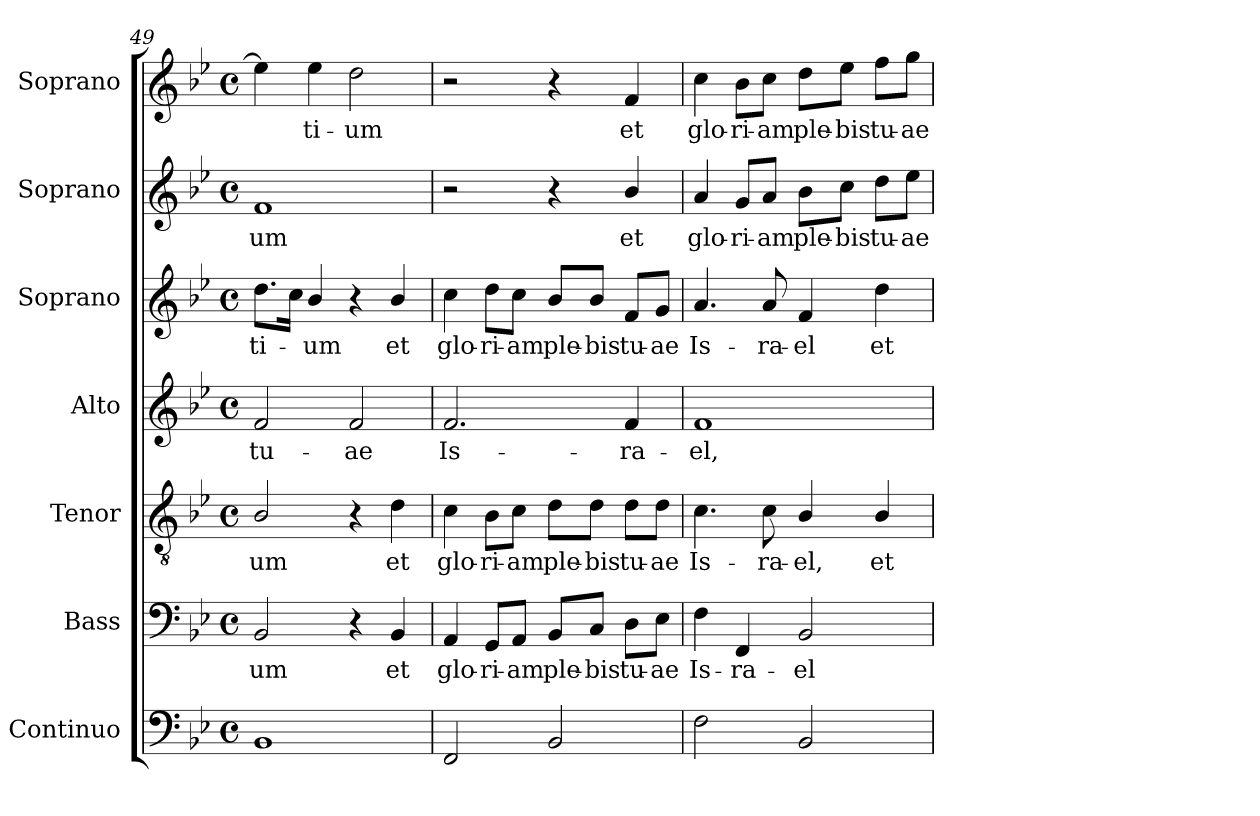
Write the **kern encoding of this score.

**kern	**kern	**text	**kern	**text	**kern	**text	**kern	**text	**kern	**text	**kern	**text
*part7	*part6	*part6	*part5	*part5	*part4	*part4	*part3	*part3	*part2	*part2	*part1	*part1
*staff7	*staff6	*staff6	*staff5	*staff5	*staff4	*staff4	*staff3	*staff3	*staff2	*staff2	*staff1	*staff1
*I"Continuo	*I"Bass	*	*I"Tenor	*	*I"Alto	*	*I"Soprano	*	*I"Soprano	*	*I"Soprano	*
*I'Cont.	*I'B.	*	*I'T.	*	*I'A.	*	*I'S.	*	*I'S.	*	*I'S.	*
*clefF4	*clefF4	*	*clefGv2	*	*clefG2	*	*clefG2	*	*clefG2	*	*clefG2	*
*	*	*	*ITrd7c12	*	*	*	*	*	*	*	*	*
*k[b-e-]	*k[b-e-]	*	*k[b-e-]	*	*k[b-e-]	*	*k[b-e-]	*	*k[b-e-]	*	*k[b-e-]	*
*B-:	*B-:	*	*B-:	*	*B-:	*	*B-:	*	*B-:	*	*B-:	*
*M4/4	*M4/4	*	*M4/4	*	*M4/4	*	*M4/4	*	*M4/4	*	*M4/4	*
*met(c)	*met(c)	*	*met(c)	*	*met(c)	*	*met(c)	*	*met(c)	*	*met(c)	*
=49	=49	=49	=49	=49	=49	=49	=49	=49	=49	=49	=49	=49
!	!	!LO:LY:b:color=#000000	!	!	!	!	!	!	!	!	!	!
!	!	!	!	!LO:LY:b:color=#000000	!	!	!	!	!	!	!	!
!	!	!	!	!	!	!LO:LY:b:color=#000000	!	!	!	!	!	!
!	!	!	!	!	!	!	!	!LO:LY:b:color=#000000	!	!	!	!
!	!	!	!	!	!	!	!	!	!	!LO:LY:b:color=#000000	!	!
1BB-i	2BB-i/	-um	2BB-i/	-um	2fi/	tu-	8.ddi\L	-ti-	1fi	-um	4ee-i\]	.
.	.	.	.	.	.	.	16cci\Jk	.	.	.	.	.
!	!	!	!	!	!	!	!	!LO:LY:b:color=#000000	!	!	!	!
!	!	!	!	!	!	!	!	!	!	!	!	!LO:LY:b:color=#000000
.	.	.	.	.	.	.	4b-i/	-um	.	.	4ee-i\	-ti-
!	!	!	!	!	!	!LO:LY:b:color=#000000	!	!	!	!	!	!
!	!	!	!	!	!	!	!	!	!	!	!	!LO:LY:b:color=#000000
.	4r	.	4r	.	2fi/	-ae	4r	.	.	.	2ddi\	-um
!	!	!LO:LY:b:color=#000000	!	!	!	!	!	!	!	!	!	!
!	!	!	!	!LO:LY:b:color=#000000	!	!	!	!	!	!	!	!
!	!	!	!	!	!	!	!	!LO:LY:b:color=#000000	!	!	!	!
.	4BB-i/	et	4Di\	et	.	.	4b-i/	et	.	.	.	.
!!LO:LB:g=z
=50	=50	=50	=50	=50	=50	=50	=50	=50	=50	=50	=50	=50
!	!	!LO:LY:b:color=#000000	!	!	!	!	!	!	!	!	!	!
!	!	!	!	!LO:LY:b:color=#000000	!	!	!	!	!	!	!	!
!	!	!	!	!	!	!LO:LY:b:color=#000000	!	!	!	!	!	!
!	!	!	!	!	!	!	!	!LO:LY:b:color=#000000	!	!	!	!
2FFi/	4AAi/	glo-	4Ci\	glo-	2.fi/	Is-	4cci\	glo-	2r	.	2r	.
!	!	!LO:LY:b:color=#000000	!	!	!	!	!	!	!	!	!	!
!	!	!	!	!LO:LY:b:color=#000000	!	!	!	!	!	!	!	!
!	!	!	!	!	!	!	!	!LO:LY:b:color=#000000	!	!	!	!
.	8GGi/L	-ri-	8BB-i\L	-ri-	.	.	8ddi\L	-ri-	.	.	.	.
!	!	!LO:LY:b:color=#000000	!	!	!	!	!	!	!	!	!	!
!	!	!	!	!LO:LY:b:color=#000000	!	!	!	!	!	!	!	!
!	!	!	!	!	!	!	!	!LO:LY:b:color=#000000	!	!	!	!
.	8AAi/J	-am	8Ci\J	-am	.	.	8cci\J	-am	.	.	.	.
!	!	!LO:LY:b:color=#000000	!	!	!	!	!	!	!	!	!	!
!	!	!	!	!LO:LY:b:color=#000000	!	!	!	!	!	!	!	!
!	!	!	!	!	!	!	!	!LO:LY:b:color=#000000	!	!	!	!
2BB-i/	8BB-i/L	ple-	8Di\L	ple-	.	.	8b-i/L	ple-	4r	.	4r	.
!	!	!LO:LY:b:color=#000000	!	!	!	!	!	!	!	!	!	!
!	!	!	!	!LO:LY:b:color=#000000	!	!	!	!	!	!	!	!
!	!	!	!	!	!	!	!	!LO:LY:b:color=#000000	!	!	!	!
.	8Ci/J	-bis	8Di\J	-bis	.	.	8b-i/J	-bis	.	.	.	.
!	!	!LO:LY:b:color=#000000	!	!	!	!	!	!	!	!	!	!
!	!	!	!	!LO:LY:b:color=#000000	!	!	!	!	!	!	!	!
!	!	!	!	!	!	!LO:LY:b:color=#000000	!	!	!	!	!	!
!	!	!	!	!	!	!	!	!LO:LY:b:color=#000000	!	!	!	!
!	!	!	!	!	!	!	!	!	!	!LO:LY:b:color=#000000	!	!
!	!	!	!	!	!	!	!	!	!	!	!	!LO:LY:b:color=#000000
.	8Di\L	tu-	8Di\L	tu-	4fi/	-ra-	8fi/L	tu-	4b-i/	et	4fi/	et
!	!	!LO:LY:b:color=#000000	!	!	!	!	!	!	!	!	!	!
!	!	!	!	!LO:LY:b:color=#000000	!	!	!	!	!	!	!	!
!	!	!	!	!	!	!	!	!LO:LY:b:color=#000000	!	!	!	!
.	8E-i\J	-ae	8Di\J	-ae	.	.	8gi/J	-ae	.	.	.	.
=51	=51	=51	=51	=51	=51	=51	=51	=51	=51	=51	=51	=51
!	!	!LO:LY:b:color=#000000	!	!	!	!	!	!	!	!	!	!
!	!	!	!	!LO:LY:b:color=#000000	!	!	!	!	!	!	!	!
!	!	!	!	!	!	!LO:LY:b:color=#000000	!	!	!	!	!	!
!	!	!	!	!	!	!	!	!LO:LY:b:color=#000000	!	!	!	!
!	!	!	!	!	!	!	!	!	!	!LO:LY:b:color=#000000	!	!
!	!	!	!	!	!	!	!	!	!	!	!	!LO:LY:b:color=#000000
2Fi\	4Fi\	Is-	4.Ci\	Is-	1fi	-el,	4.ai/	Is-	4ai/	glo-	4cci\	glo-
!	!	!LO:LY:b:color=#000000	!	!	!	!	!	!	!	!	!	!
!	!	!	!	!	!	!	!	!	!	!LO:LY:b:color=#000000	!	!
!	!	!	!	!	!	!	!	!	!	!	!	!LO:LY:b:color=#000000
.	4FFi/	-ra-	.	.	.	.	.	.	8gi/L	-ri-	8b-i\L	-ri-
!	!	!	!	!LO:LY:b:color=#000000	!	!	!	!	!	!	!	!
!	!	!	!	!	!	!	!	!LO:LY:b:color=#000000	!	!	!	!
!	!	!	!	!	!	!	!	!	!	!LO:LY:b:color=#000000	!	!
!	!	!	!	!	!	!	!	!	!	!	!	!LO:LY:b:color=#000000
.	.	.	8Ci\	-ra-	.	.	8ai/	-ra-	8ai/J	-am	8cci\J	-am
!	!	!LO:LY:b:color=#000000	!	!	!	!	!	!	!	!	!	!
!	!	!	!	!LO:LY:b:color=#000000	!	!	!	!	!	!	!	!
!	!	!	!	!	!	!	!	!LO:LY:b:color=#000000	!	!	!	!
!	!	!	!	!	!	!	!	!	!	!LO:LY:b:color=#000000	!	!
!	!	!	!	!	!	!	!	!	!	!	!	!LO:LY:b:color=#000000
2BB-i/	2BB-i/	-el	4BB-i/	-el,	.	.	4fi/	-el	8b-i\L	ple-	8ddi\L	ple-
!	!	!	!	!	!	!	!	!	!	!LO:LY:b:color=#000000	!	!
!	!	!	!	!	!	!	!	!	!	!	!	!LO:LY:b:color=#000000
.	.	.	.	.	.	.	.	.	8cci\J	-bis	8ee-i\J	-bis
!	!	!	!	!LO:LY:b:color=#000000	!	!	!	!	!	!	!	!
!	!	!	!	!	!	!	!	!LO:LY:b:color=#000000	!	!	!	!
!	!	!	!	!	!	!	!	!	!	!LO:LY:b:color=#000000	!	!
!	!	!	!	!	!	!	!	!	!	!	!	!LO:LY:b:color=#000000
.	.	.	4BB-i/	et	.	.	4ddi\	et	8ddi\L	tu-	8ffi\L	tu-
!	!	!	!	!	!	!	!	!	!	!LO:LY:b:color=#000000	!	!
!	!	!	!	!	!	!	!	!	!	!	!	!LO:LY:b:color=#000000
.	.	.	.	.	.	.	.	.	8ee-i\J	-ae	8ggi\J	-ae
=	=	=	=	=	=	=	=	=	=	=	=	=
*-	*-	*-	*-	*-	*-	*-	*-	*-	*-	*-	*-	*-
